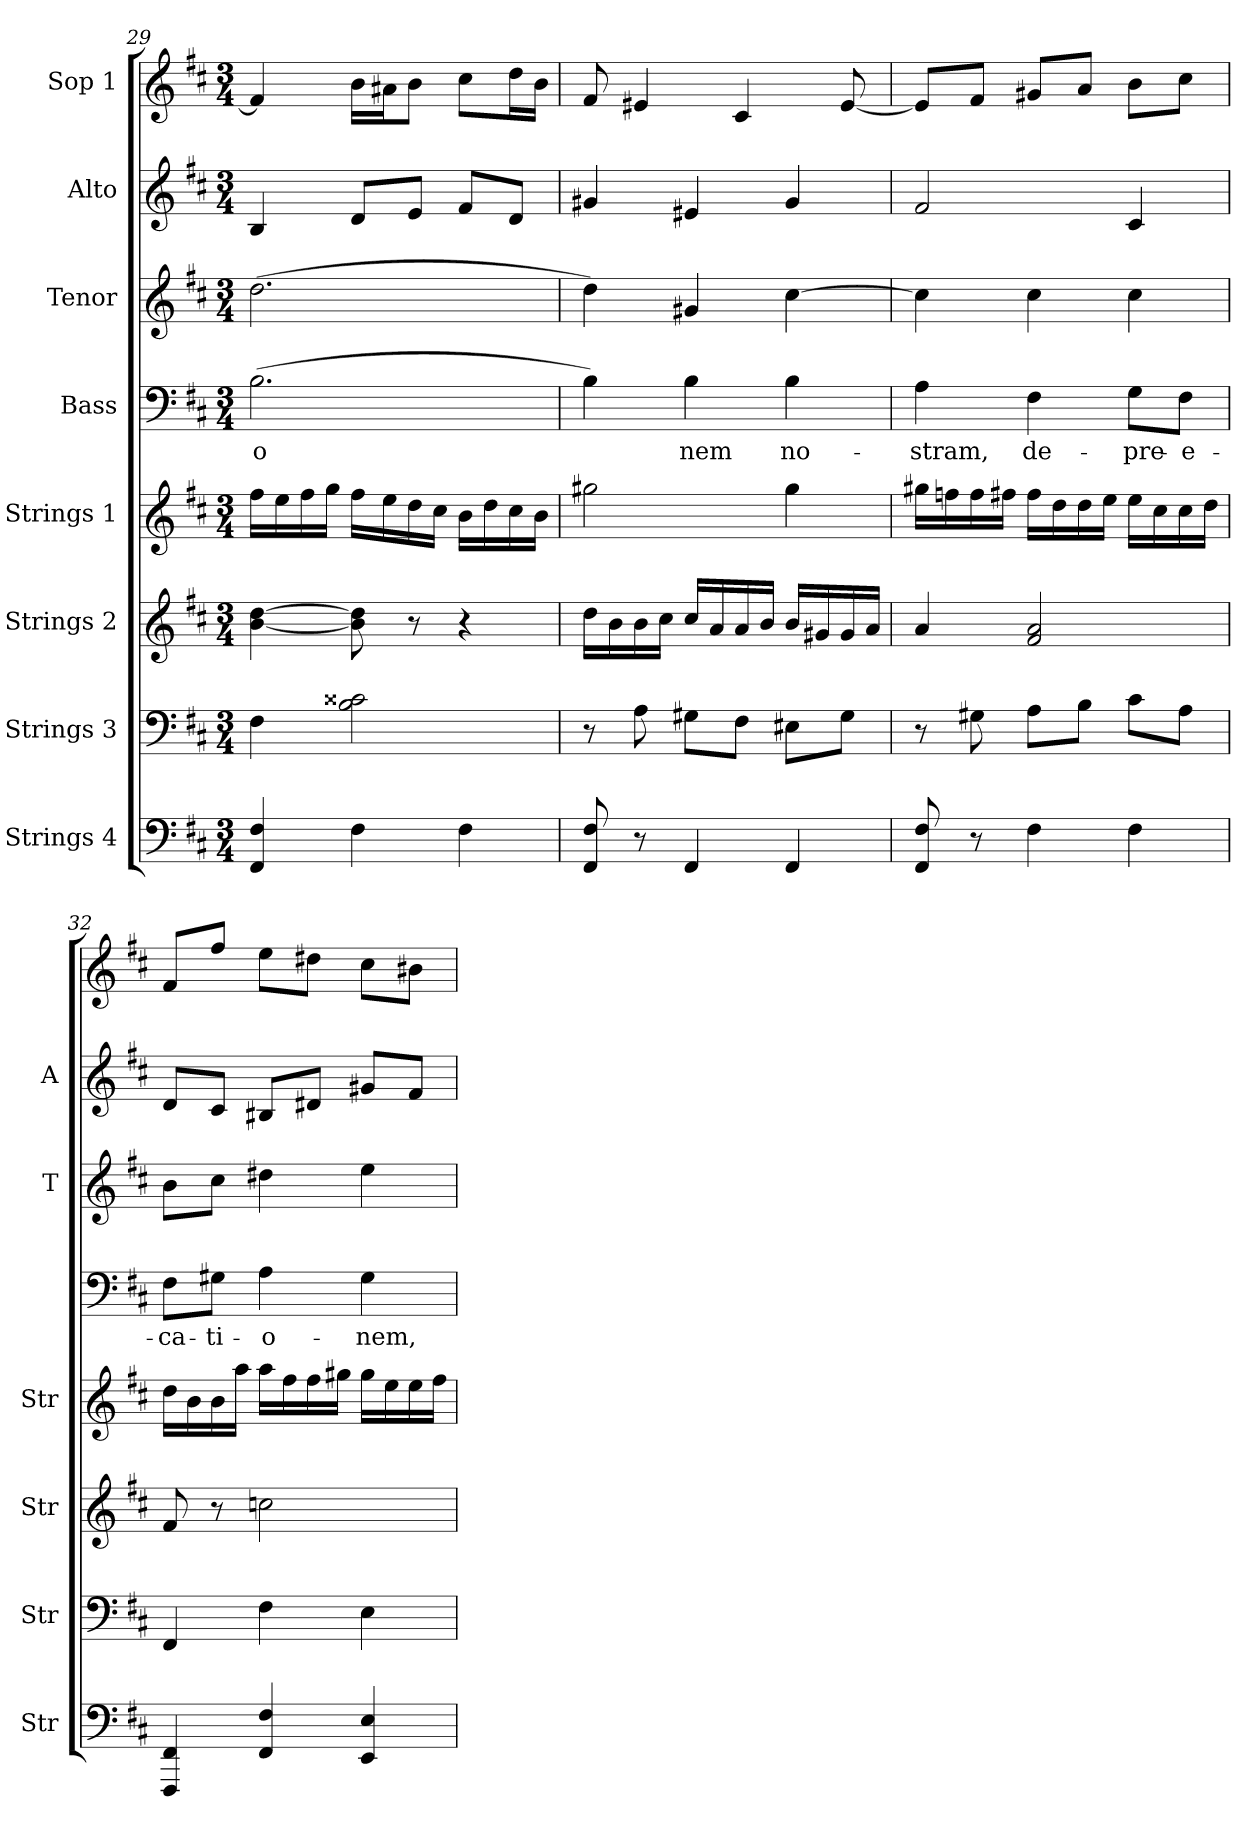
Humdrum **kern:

**kern	**kern	**kern	**kern	**kern	**text	**kern	**kern	**kern
*part8	*part7	*part6	*part5	*part4	*part4	*part3	*part2	*part1
*staff8	*staff7	*staff6	*staff5	*staff4	*staff4	*staff3	*staff2	*staff1
*I"Strings 4	*I"Strings 3	*I"Strings 2	*I"Strings 1	*I"Bass	*	*I"Tenor	*I"Alto	*I"Sop 1
*I'Str	*I'Str	*I'Str	*I'Str	*	*	*I'T	*I'A	*
!!LO:LB:g=z
*clefF4	*clefF4	*clefG2	*clefG2	*clefF4	*	*clefG2	*clefG2	*clefG2
*k[f#c#]	*k[f#c#]	*k[f#c#]	*k[f#c#]	*k[f#c#]	*	*k[f#c#]	*k[f#c#]	*k[f#c#]
*D:	*D:	*D:	*D:	*D:	*	*D:	*D:	*D:
*M3/4	*M3/4	*M3/4	*M3/4	*M3/4	*	*M3/4	*M3/4	*M3/4
=29	=29	=29	=29	=29	=29	=29	=29	=29
4FF#/ 4F#/	4F#\	[4b\ [4dd\	16ff#\LL	(2.B\	-o	(2.dd\	4B/	4f#/]
.	.	.	16ee\	.	.	.	.	.
.	.	.	16ff#\	.	.	.	.	.
.	.	.	16gg\JJ	.	.	.	.	.
4F#\	2B\ 2c##X\	8b\] 8dd\]	16ff#\LL	.	.	.	8d/L	16b\LL
.	.	.	16ee\	.	.	.	.	16a#X\J
.	.	8r	16dd\	.	.	.	8e/J	8b\J
.	.	.	16cc#\JJ	.	.	.	.	.
4F#\	.	4r	16b\LL	.	.	.	8f#/L	8cc#\L
.	.	.	16dd\	.	.	.	.	.
.	.	.	16cc#\	.	.	.	8d/J	16dd\L
.	.	.	16b\JJ	.	.	.	.	16b\JJ
=30	=30	=30	=30	=30	=30	=30	=30	=30
8FF#/ 8F#/	8r	16dd\LL	2gg#X\	4B\)	.	4dd\)	4g#X/	8f#/
.	.	16b\	.	.	.	.	.	.
8r	8A\	16b\	.	.	.	.	.	4e#X/
.	.	16cc#\JJ	.	.	.	.	.	.
4FF#/	8G#X\L	16cc#/LL	.	4B\	nem	4g#X/	4e#X/	.
.	.	16a/	.	.	.	.	.	.
.	8F#\J	16a/	.	.	.	.	.	4c#/
.	.	16b/JJ	.	.	.	.	.	.
4FF#/	8E#X\L	16b/LL	4gg#\	4B\	no-	[4cc#\	4g#/	.
.	.	16g#X/	.	.	.	.	.	.
.	8G#\J	16g#/	.	.	.	.	.	[8e#/
.	.	16a/JJ	.	.	.	.	.	.
=31	=31	=31	=31	=31	=31	=31	=31	=31
8FF#/ 8F#/	8r	4a/	16gg#X\LL	4A\	-stram,	4cc#\]	2f#/	8e#/L]
.	.	.	16ffn\	.	.	.	.	.
8r	8G#X\	.	16ff\	.	.	.	.	8f#/J
.	.	.	16ff#X\JJ	.	.	.	.	.
4F#\	8A\L	2f#/ 2a/	16ff#\LL	4F#\	de-	4cc#\	.	8g#X/L
.	.	.	16dd\	.	.	.	.	.
.	8B\J	.	16dd\	.	.	.	.	8a/J
.	.	.	16ee\JJ	.	.	.	.	.
4F#\	8c#\L	.	16ee\LL	8G\L	-pre-	4cc#\	4c#/	8b\L
.	.	.	16cc#\	.	.	.	.	.
.	8A\J	.	16cc#\	8F#\J	-e-	.	.	8cc#\J
.	.	.	16dd\JJ	.	.	.	.	.
!!LO:PB:g=z
=32	=32	=32	=32	=32	=32	=32	=32	=32
4FFF#/ 4FF#/	4FF#/	8f#/	16dd\LL	8F#\L	-ca-	8b\L	8d/L	8f#/L
.	.	.	16b\	.	.	.	.	.
.	.	8r	16b\	8G#X\J	-ti-	8cc#\J	8c#/J	8ff#/J
.	.	.	16aa\JJ	.	.	.	.	.
4FF#/ 4F#/	4F#\	2ccn\	16aa\LL	4A\	-o-	4dd#X\	8B#X/L	8ee\L
.	.	.	16ff#\	.	.	.	.	.
.	.	.	16ff#\	.	.	.	8d#X/J	8dd#X\J
.	.	.	16gg#X\JJ	.	.	.	.	.
4EE/ 4E/	4E\	.	16gg#\LL	4G#\	-nem,	4ee\	8g#X/L	8cc#\L
.	.	.	16ee\	.	.	.	.	.
.	.	.	16ee\	.	.	.	8f#/J	8b#X\J
.	.	.	16ff#\JJ	.	.	.	.	.
=	=	=	=	=	=	=	=	=
*-	*-	*-	*-	*-	*-	*-	*-	*-
